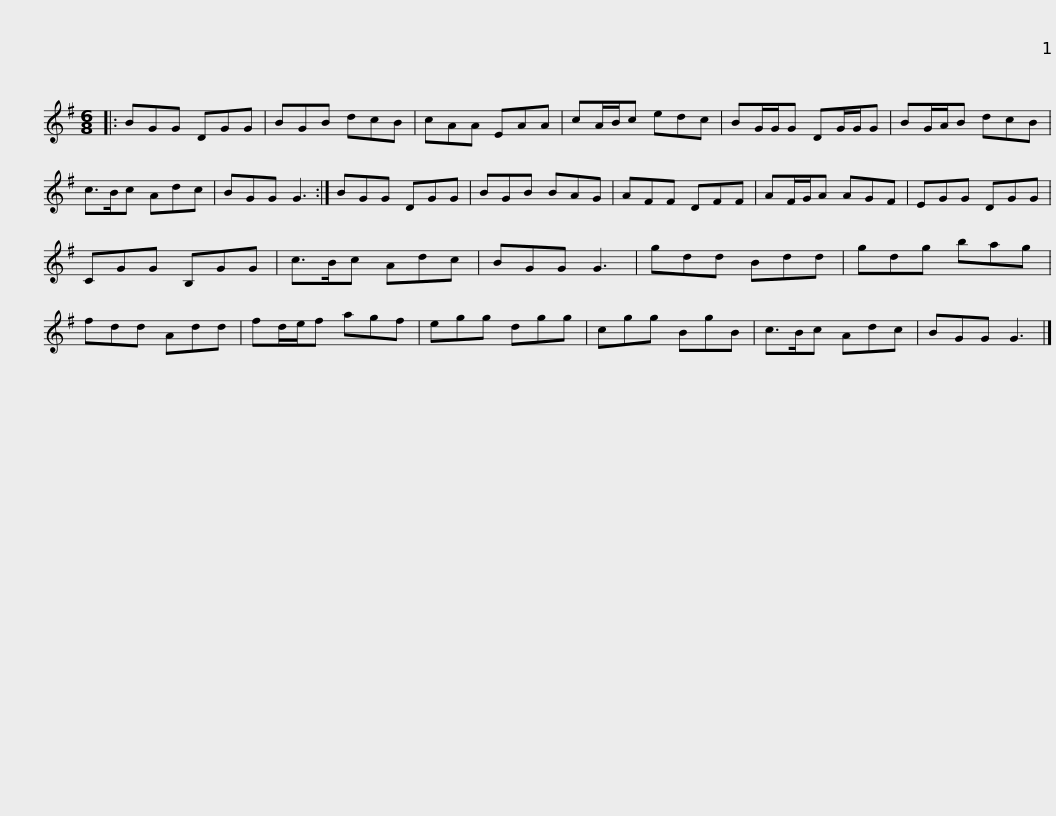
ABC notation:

X:1
L:1/8
M:6/8
I:linebreak $
K:G
V:1 treble
V:1
|: BGG DGG | BGB dcB | cAA EAA | cA/B/c edc | BG/G/G DG/G/G | %5
 BG/A/B dcB |$ c>Bc Adc | BGG G3 :| BGG DGG | BGB BAG | %10
 AFF DFF | AF/G/A AGF | EGG DGG |$ CGG B,GG | c>Bc Adc | %15
 BGG G3 | gdd Bdd | gdg bag | fdd Add | fd/e/f agf |$ %20
 egg dgg | cgg BgB | c>Bc Adc | BGG G3 |] %24
